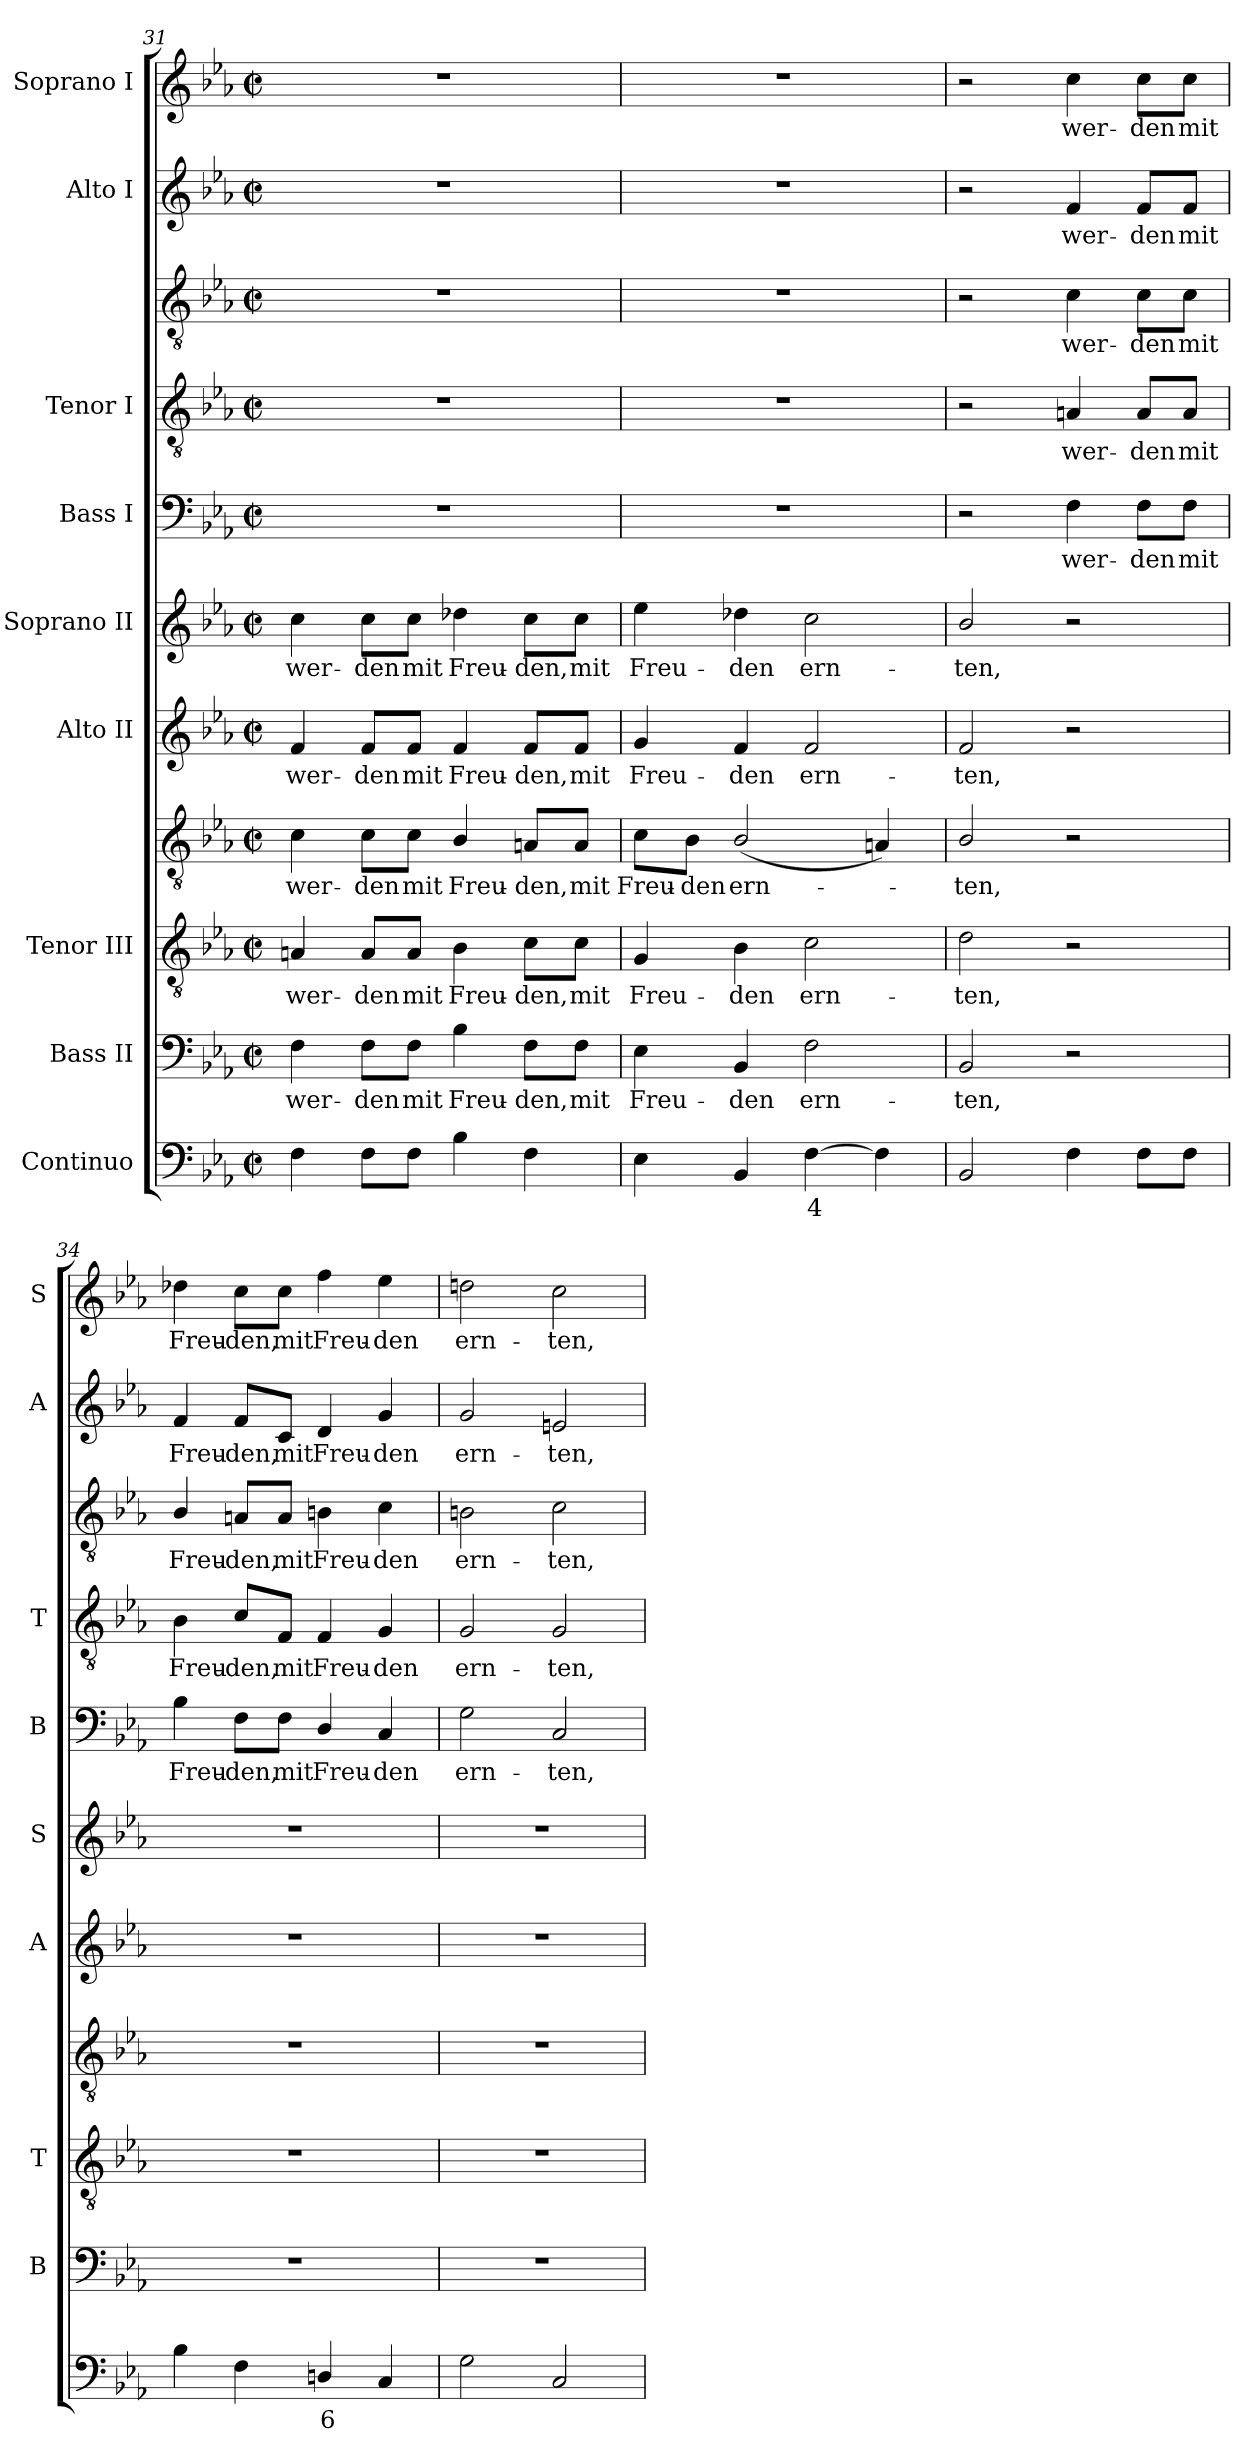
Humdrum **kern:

**kern	**text	**kern	**text	**kern	**text	**kern	**text	**kern	**text	**kern	**text	**kern	**text	**kern	**text	**kern	**text	**kern	**text	**kern	**text
*part9	*part9	*part8	*part8	*part7	*part7	*part7	*part7	*part6	*part6	*part5	*part5	*part4	*part4	*part3	*part3	*part3	*part3	*part2	*part2	*part1	*part1
*staff11	*staff11	*staff10	*staff10	*staff9	*staff9	*staff8	*staff8	*staff7	*staff7	*staff6	*staff6	*staff5	*staff5	*staff4	*staff4	*staff3	*staff3	*staff2	*staff2	*staff1	*staff1
*I"Continuo	*	*I"Bass II	*	*I"Tenor III	*	*	*	*I"Alto II	*	*I"Soprano II	*	*I"Bass I	*	*I"Tenor I	*	*	*	*I"Alto I	*	*I"Soprano I	*
*	*	*I'B	*	*I'T	*	*	*	*I'A	*	*I'S	*	*I'B	*	*I'T	*	*	*	*I'A	*	*I'S	*
!!LO:LB:g=z
*clefF4	*	*clefF4	*	*clefGv2	*	*clefGv2	*	*clefG2	*	*clefG2	*	*clefF4	*	*clefGv2	*	*clefGv2	*	*clefG2	*	*clefG2	*
*k[b-e-a-]	*	*k[b-e-a-]	*	*k[b-e-a-]	*	*k[b-e-a-]	*	*k[b-e-a-]	*	*k[b-e-a-]	*	*k[b-e-a-]	*	*k[b-e-a-]	*	*k[b-e-a-]	*	*k[b-e-a-]	*	*k[b-e-a-]	*
*E-:	*	*E-:	*	*E-:	*	*E-:	*	*E-:	*	*E-:	*	*E-:	*	*E-:	*	*E-:	*	*E-:	*	*E-:	*
*M2/2	*	*M2/2	*	*M2/2	*	*M2/2	*	*M2/2	*	*M2/2	*	*M2/2	*	*M2/2	*	*M2/2	*	*M2/2	*	*M2/2	*
*met(c|)	*	*met(c|)	*	*met(c|)	*	*met(c|)	*	*met(c|)	*	*met(c|)	*	*met(c|)	*	*met(c|)	*	*met(c|)	*	*met(c|)	*	*met(c|)	*
=31	=31	=31	=31	=31	=31	=31	=31	=31	=31	=31	=31	=31	=31	=31	=31	=31	=31	=31	=31	=31	=31
!	!	!	!LO:LY:b	!	!LO:LY:b	!	!LO:LY:b	!	!LO:LY:b	!	!LO:LY:b	!	!	!	!	!	!	!	!	!	!
4F	.	4F	wer-	4An	wer-	4c	wer-	4f	wer-	4cc	wer-	1r	.	1r	.	1r	.	1r	.	1r	.
!	!	!	!LO:LY:b	!	!LO:LY:b	!	!LO:LY:b	!	!LO:LY:b	!	!LO:LY:b	!	!	!	!	!	!	!	!	!	!
8FL	.	8F\L	-den	8A/L	-den	8c\L	-den	8f/L	-den	8cc\L	-den	.	.	.	.	.	.	.	.	.	.
!	!	!	!LO:LY:b	!	!LO:LY:b	!	!LO:LY:b	!	!LO:LY:b	!	!LO:LY:b	!	!	!	!	!	!	!	!	!	!
8FJ	.	8F\J	mit	8A/J	mit	8c\J	mit	8f/J	mit	8cc\J	mit	.	.	.	.	.	.	.	.	.	.
!	!	!	!LO:LY:b	!	!LO:LY:b	!	!LO:LY:b	!	!LO:LY:b	!	!LO:LY:b	!	!	!	!	!	!	!	!	!	!
4B-	.	4B-	Freu-	4B-	Freu-	4B-/	Freu-	4f	Freu-	4dd-X	Freu-	.	.	.	.	.	.	.	.	.	.
!	!	!	!LO:LY:b	!	!LO:LY:b	!	!LO:LY:b	!	!LO:LY:b	!	!LO:LY:b	!	!	!	!	!	!	!	!	!	!
4F\	.	8F\L	-den,	8c\L	-den,	8An/L	-den,	8f/L	-den,	8cc\L	-den,	.	.	.	.	.	.	.	.	.	.
!	!	!	!LO:LY:b	!	!LO:LY:b	!	!LO:LY:b	!	!LO:LY:b	!	!LO:LY:b	!	!	!	!	!	!	!	!	!	!
.	.	8F\J	mit	8c\J	mit	8A/J	mit	8f/J	mit	8cc\J	mit	.	.	.	.	.	.	.	.	.	.
=32	=32	=32	=32	=32	=32	=32	=32	=32	=32	=32	=32	=32	=32	=32	=32	=32	=32	=32	=32	=32	=32
!	!	!	!LO:LY:b	!	!LO:LY:b	!	!LO:LY:b	!	!LO:LY:b	!	!LO:LY:b	!	!	!	!	!	!	!	!	!	!
4E-	.	4E-	Freu-	4G	Freu-	8c\L	Freu-	4g	Freu-	4ee-	Freu-	1r	.	1r	.	1r	.	1r	.	1r	.
!	!	!	!	!	!	!	!LO:LY:b	!	!	!	!	!	!	!	!	!	!	!	!	!	!
.	.	.	.	.	.	8B-\J	-den	.	.	.	.	.	.	.	.	.	.	.	.	.	.
!	!	!	!LO:LY:b	!	!LO:LY:b	!	!LO:LY:b	!	!LO:LY:b	!	!LO:LY:b	!	!	!	!	!	!	!	!	!	!
4BB-	.	4BB-	-den	4B-	-den	(<2B-/	ern-	4f	-den	4dd-X	-den	.	.	.	.	.	.	.	.	.	.
!	!LO:LY:b	!	!LO:LY:b	!	!LO:LY:b	!	!	!	!LO:LY:b	!	!LO:LY:b	!	!	!	!	!	!	!	!	!	!
[4F\	4	2F	ern-	2c	ern-	.	.	2f	ern-	2cc	ern-	.	.	.	.	.	.	.	.	.	.
4F\]	.	.	.	.	.	4An)	.	.	.	.	.	.	.	.	.	.	.	.	.	.	.
=33	=33	=33	=33	=33	=33	=33	=33	=33	=33	=33	=33	=33	=33	=33	=33	=33	=33	=33	=33	=33	=33
!	!	!	!LO:LY:b	!	!LO:LY:b	!	!LO:LY:b	!	!LO:LY:b	!	!LO:LY:b	!	!	!	!	!	!	!	!	!	!
2BB-	.	2BB-	-ten,	2d	ten,	2B-/	-ten,	2f	-ten,	2b-/	-ten,	2r	.	2r	.	2r	.	2r	.	2r	.
!	!	!	!	!	!	!	!	!	!	!	!	!	!LO:LY:b	!	!LO:LY:b	!	!LO:LY:b	!	!LO:LY:b	!	!LO:LY:b
4F	.	2r	.	2r	.	2r	.	2r	.	2r	.	4F	wer-	4An	wer-	4c	wer-	4f	wer-	4cc	wer-
!	!	!	!	!	!	!	!	!	!	!	!	!	!LO:LY:b	!	!LO:LY:b	!	!LO:LY:b	!	!LO:LY:b	!	!LO:LY:b
8FL	.	.	.	.	.	.	.	.	.	.	.	8F\L	-den	8A/L	-den	8c\L	-den	8f/L	-den	8cc\L	-den
!	!	!	!	!	!	!	!	!	!	!	!	!	!LO:LY:b	!	!LO:LY:b	!	!LO:LY:b	!	!LO:LY:b	!	!LO:LY:b
8FJ	.	.	.	.	.	.	.	.	.	.	.	8F\J	mit	8A/J	mit	8c\J	mit	8f/J	mit	8cc\J	mit
=34	=34	=34	=34	=34	=34	=34	=34	=34	=34	=34	=34	=34	=34	=34	=34	=34	=34	=34	=34	=34	=34
!	!	!	!	!	!	!	!	!	!	!	!	!	!LO:LY:b	!	!LO:LY:b	!	!LO:LY:b	!	!LO:LY:b	!	!LO:LY:b
4B-	.	1r	.	1r	.	1r	.	1r	.	1r	.	4B-	Freu-	4B-	Freu-	4B-/	Freu-	4f	Freu-	4dd-X	Freu-
!	!	!	!	!	!	!	!	!	!	!	!	!	!LO:LY:b	!	!LO:LY:b	!	!LO:LY:b	!	!LO:LY:b	!	!LO:LY:b
4F\	.	.	.	.	.	.	.	.	.	.	.	8F\L	-den,	8c/L	-den,	8An/L	-den,	8f/L	-den,	8cc\L	-den,
!	!	!	!	!	!	!	!	!	!	!	!	!	!LO:LY:b	!	!LO:LY:b	!	!LO:LY:b	!	!LO:LY:b	!	!LO:LY:b
.	.	.	.	.	.	.	.	.	.	.	.	8F\J	mit	8F/J	mit	8A/J	mit	8c/J	mit	8cc\J	mit
!	!LO:LY:b	!	!	!	!	!	!	!	!	!	!	!	!LO:LY:b	!	!LO:LY:b	!	!LO:LY:b	!	!LO:LY:b	!	!LO:LY:b
4Dn/	6	.	.	.	.	.	.	.	.	.	.	4D/	Freu-	4F	Freu-	4Bn	Freu-	4d	Freu-	4ff	Freu-
!	!	!	!	!	!	!	!	!	!	!	!	!	!LO:LY:b	!	!LO:LY:b	!	!LO:LY:b	!	!LO:LY:b	!	!LO:LY:b
4C	.	.	.	.	.	.	.	.	.	.	.	4C	-den	4G	-den	4c	-den	4g	-den	4ee-	-den
=35	=35	=35	=35	=35	=35	=35	=35	=35	=35	=35	=35	=35	=35	=35	=35	=35	=35	=35	=35	=35	=35
!	!	!	!	!	!	!	!	!	!	!	!	!	!LO:LY:b	!	!LO:LY:b	!	!LO:LY:b	!	!LO:LY:b	!	!LO:LY:b
2G	.	1r	.	1r	.	1r	.	1r	.	1r	.	2G	ern-	2G	ern-	2Bn	ern-	2g	ern-	2ddn	ern-
!	!	!	!	!	!	!	!	!	!	!	!	!	!LO:LY:b	!	!LO:LY:b	!	!LO:LY:b	!	!LO:LY:b	!	!LO:LY:b
2C	.	.	.	.	.	.	.	.	.	.	.	2C	-ten,	2G	-ten,	2c	-ten,	2en	-ten,	2cc	-ten,
=	=	=	=	=	=	=	=	=	=	=	=	=	=	=	=	=	=	=	=	=	=
*-	*-	*-	*-	*-	*-	*-	*-	*-	*-	*-	*-	*-	*-	*-	*-	*-	*-	*-	*-	*-	*-
